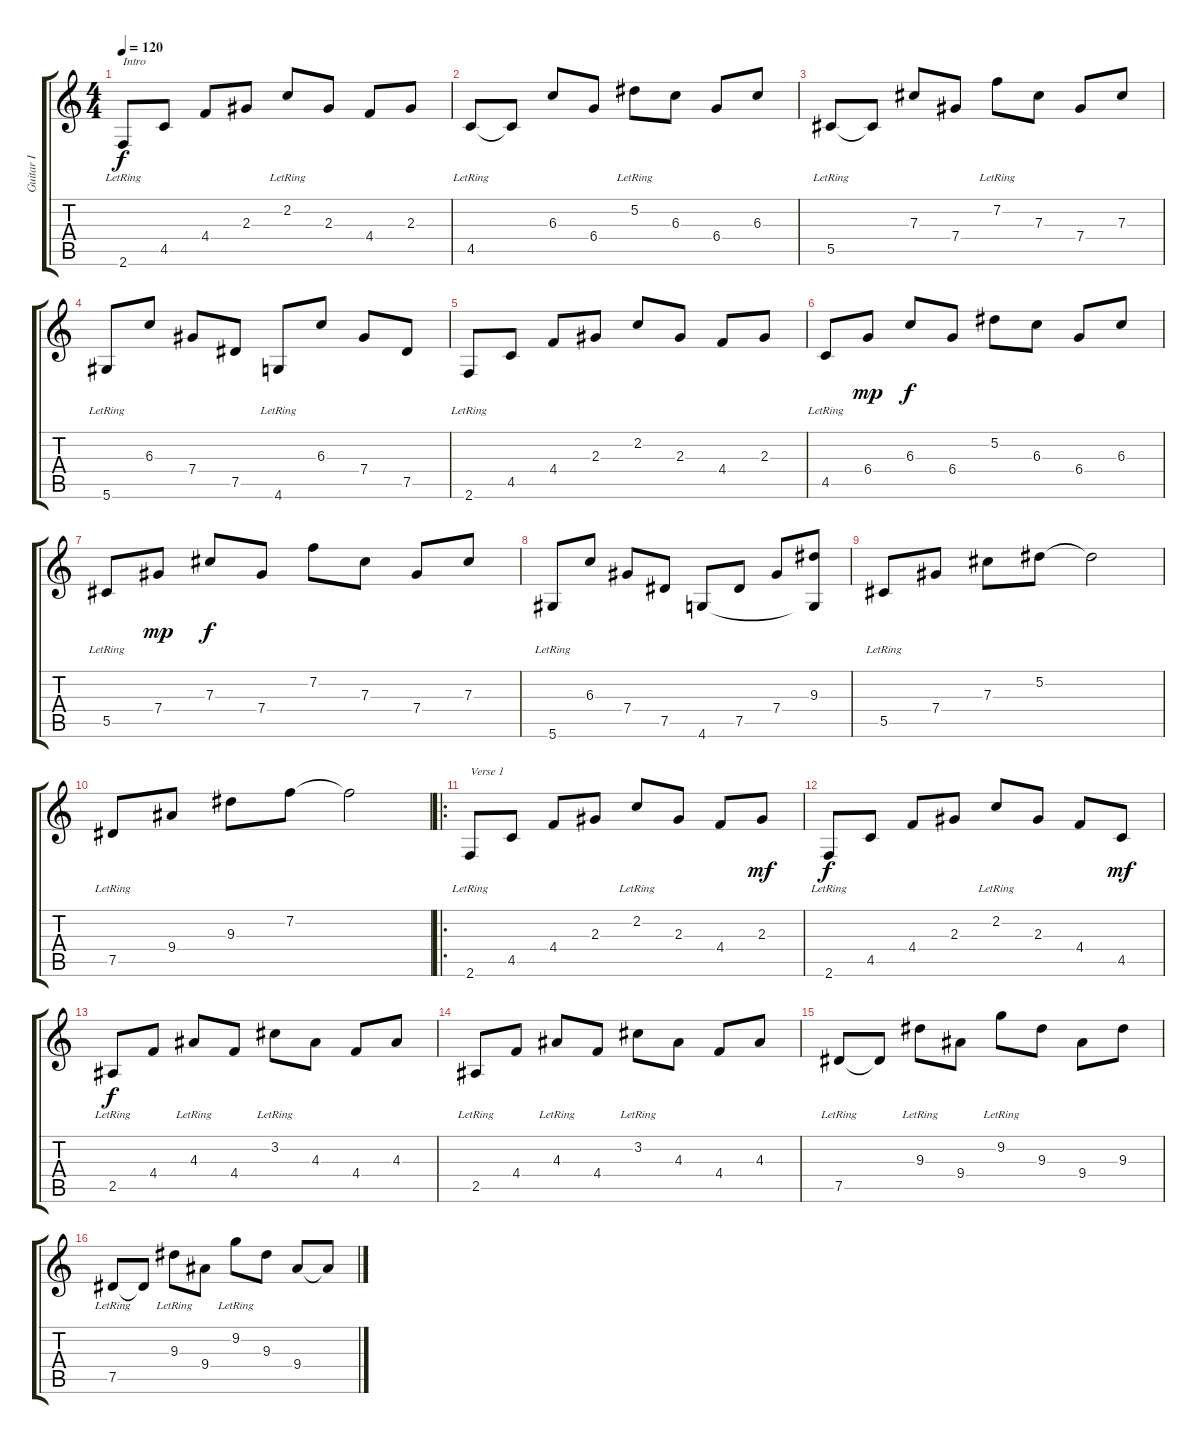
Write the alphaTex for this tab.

\track ("Guitar I" "Guitar I") {instrument electricguitarclean}
\staff {score tabs}
\tuning (Eb4 Bb3 Gb3 Db3 Ab2 Eb2) {hide}
\ts (4 4)
\tempo 120
\clef g2
\ks c
2.6{lr}.8{txt "Intro" dy f instrument electricguitarclean} 4.5.8 4.4.8 2.3.8 2.2{lr}.8 2.3.8 4.4.8 2.3.8 |
4.5{lr}.8 4.5{t}.8 6.3.8 6.4.8 5.2{lr}.8 6.3.8 6.4.8 6.3.8 |
5.5{lr}.8 5.5{t}.8 7.3.8 7.4.8 7.2{lr}.8 7.3.8 7.4.8 7.3.8 |
5.6{lr}.8 6.3.8 7.4.8 7.5.8 4.6{lr}.8 6.3.8 7.4.8 7.5.8 |
2.6{lr}.8 4.5.8 4.4.8 2.3.8 2.2.8 2.3.8 4.4.8 2.3.8 |
4.5{lr}.8 6.4.8{dy mp} 6.3.8{dy f} 6.4.8 5.2.8 6.3.8 6.4.8 6.3.8 |
5.5{lr}.8 7.4.8{dy mp} 7.3.8{dy f} 7.4.8 7.2.8 7.3.8 7.4.8 7.3.8 |
5.6{lr}.8 6.3.8 7.4.8 7.5.8 4.6.8 7.5.8 7.4.8 (9.3 4.6{t}).8 |
5.5{lr}.8 7.4.8 7.3.8 5.2.8 5.2{t}.2 |
7.5{lr}.8 9.4.8 9.3.8 7.2.8 7.2{t}.2 |
\ro
2.6{lr}.8{txt "Verse 1"} 4.5.8 4.4.8 2.3.8 2.2{lr}.8 2.3.8 4.4.8 2.3.8{dy mf} |
2.6{lr}.8{dy f} 4.5.8 4.4.8 2.3.8 2.2{lr}.8 2.3.8 4.4.8 4.5.8{dy mf} |
2.5{lr}.8{dy f} 4.4.8 4.3{lr}.8 4.4.8 3.2{lr}.8 4.3.8 4.4.8 4.3.8 |
2.5{lr}.8 4.4.8 4.3{lr}.8 4.4.8 3.2{lr}.8 4.3.8 4.4.8 4.3.8 |
7.5{lr}.8 7.5{t}.8 9.3{lr}.8 9.4.8 9.2{lr}.8 9.3.8 9.4.8 9.3.8 |
7.5{lr}.8 7.5{t}.8 9.3{lr}.8 9.4.8 9.2{lr}.8 9.3.8 9.4.8 9.4{t}.8
